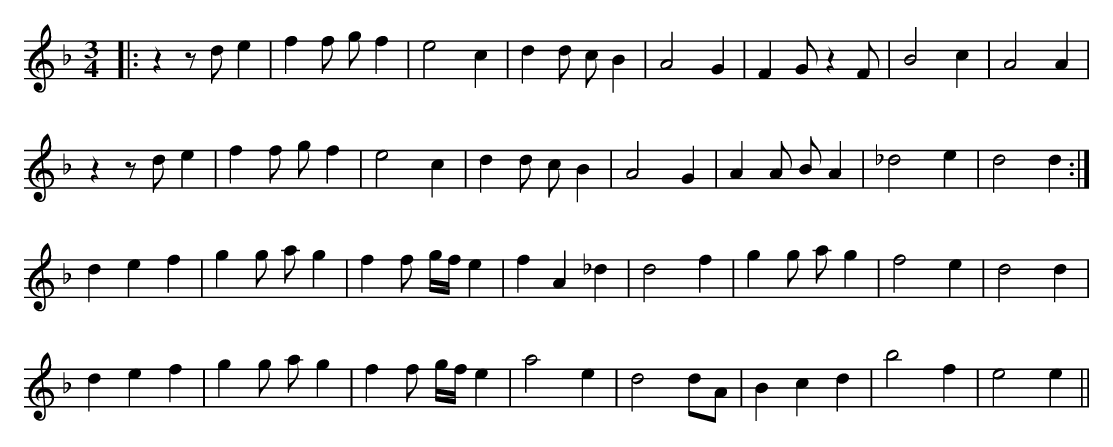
X:1
M:3/4
K:Dmin
|:z2z de2|f2f gf2|e4 c2|d2d cB2|A4 G2|F2 G z2F|B4 c2|A4A2|
z2z de2|f2f gf2|e4 c2|d2d cB2|A4 G2|A2A BA2|_d4 e2|d4d2:|
d2 e2 f2|g2g ag2|f2f g/f/ e2|f2 A2 _d2|d4 f2|g2g ag2|f4 e2|d4 d2|
d2 e2 f2|g2g ag2|f2f g/f/ e2|a4 e2|d4 dA|B2 c2 d2|b4 f2|e4 e2||
